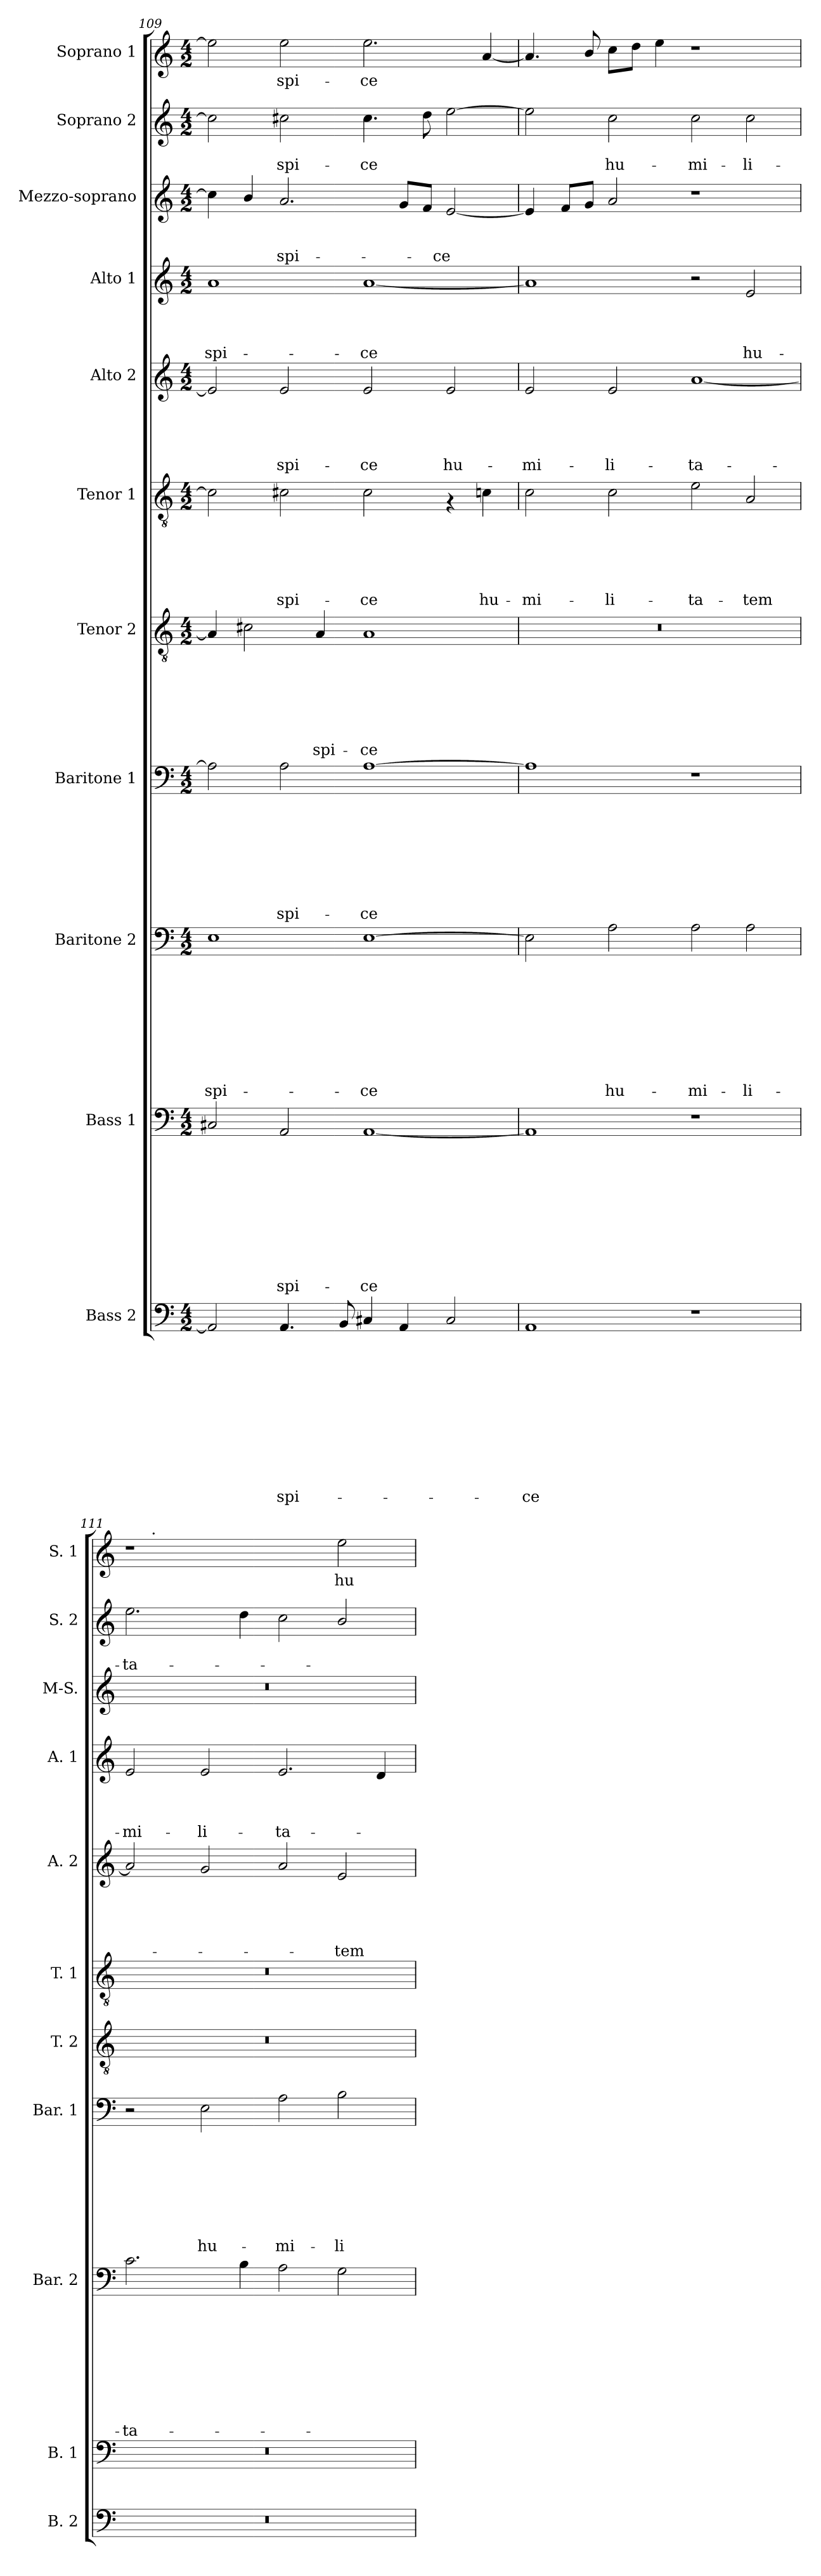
**kern	**text	**text	**text	**text	**text	**text	**text	**text	**text	**text	**text	**kern	**text	**text	**text	**text	**text	**text	**text	**text	**text	**text	**kern	**text	**text	**text	**text	**text	**text	**text	**text	**text	**kern	**text	**text	**text	**text	**text	**text	**text	**text	**kern	**text	**text	**text	**text	**text	**text	**text	**kern	**text	**text	**text	**text	**text	**text	**kern	**text	**text	**text	**text	**text	**kern	**text	**text	**text	**text	**kern	**text	**text	**text	**kern	**text	**text	**kern	**text
*part11	*part11	*part11	*part11	*part11	*part11	*part11	*part11	*part11	*part11	*part11	*part11	*part10	*part10	*part10	*part10	*part10	*part10	*part10	*part10	*part10	*part10	*part10	*part9	*part9	*part9	*part9	*part9	*part9	*part9	*part9	*part9	*part9	*part8	*part8	*part8	*part8	*part8	*part8	*part8	*part8	*part8	*part7	*part7	*part7	*part7	*part7	*part7	*part7	*part7	*part6	*part6	*part6	*part6	*part6	*part6	*part6	*part5	*part5	*part5	*part5	*part5	*part5	*part4	*part4	*part4	*part4	*part4	*part3	*part3	*part3	*part3	*part2	*part2	*part2	*part1	*part1
*staff11	*staff11	*staff11	*staff11	*staff11	*staff11	*staff11	*staff11	*staff11	*staff11	*staff11	*staff11	*staff10	*staff10	*staff10	*staff10	*staff10	*staff10	*staff10	*staff10	*staff10	*staff10	*staff10	*staff9	*staff9	*staff9	*staff9	*staff9	*staff9	*staff9	*staff9	*staff9	*staff9	*staff8	*staff8	*staff8	*staff8	*staff8	*staff8	*staff8	*staff8	*staff8	*staff7	*staff7	*staff7	*staff7	*staff7	*staff7	*staff7	*staff7	*staff6	*staff6	*staff6	*staff6	*staff6	*staff6	*staff6	*staff5	*staff5	*staff5	*staff5	*staff5	*staff5	*staff4	*staff4	*staff4	*staff4	*staff4	*staff3	*staff3	*staff3	*staff3	*staff2	*staff2	*staff2	*staff1	*staff1
*I"Bass 2	*	*	*	*	*	*	*	*	*	*	*	*I"Bass 1	*	*	*	*	*	*	*	*	*	*	*I"Baritone 2	*	*	*	*	*	*	*	*	*	*I"Baritone 1	*	*	*	*	*	*	*	*	*I"Tenor 2	*	*	*	*	*	*	*	*I"Tenor 1	*	*	*	*	*	*	*I"Alto 2	*	*	*	*	*	*I"Alto 1	*	*	*	*	*I"Mezzo-soprano	*	*	*	*I"Soprano 2	*	*	*I"Soprano 1	*
*I'B. 2	*	*	*	*	*	*	*	*	*	*	*	*I'B. 1	*	*	*	*	*	*	*	*	*	*	*I'Bar. 2	*	*	*	*	*	*	*	*	*	*I'Bar. 1	*	*	*	*	*	*	*	*	*I'T. 2	*	*	*	*	*	*	*	*I'T. 1	*	*	*	*	*	*	*I'A. 2	*	*	*	*	*	*I'A. 1	*	*	*	*	*I'M-S.	*	*	*	*I'S. 2	*	*	*I'S. 1	*
*clefF4	*	*	*	*	*	*	*	*	*	*	*	*clefF4	*	*	*	*	*	*	*	*	*	*	*clefF4	*	*	*	*	*	*	*	*	*	*clefF4	*	*	*	*	*	*	*	*	*clefGv2	*	*	*	*	*	*	*	*clefGv2	*	*	*	*	*	*	*clefG2	*	*	*	*	*	*clefG2	*	*	*	*	*clefG2	*	*	*	*clefG2	*	*	*clefG2	*
*k[]	*	*	*	*	*	*	*	*	*	*	*	*k[]	*	*	*	*	*	*	*	*	*	*	*k[]	*	*	*	*	*	*	*	*	*	*k[]	*	*	*	*	*	*	*	*	*k[]	*	*	*	*	*	*	*	*k[]	*	*	*	*	*	*	*k[]	*	*	*	*	*	*k[]	*	*	*	*	*k[]	*	*	*	*k[]	*	*	*k[]	*
*C:	*	*	*	*	*	*	*	*	*	*	*	*C:	*	*	*	*	*	*	*	*	*	*	*C:	*	*	*	*	*	*	*	*	*	*C:	*	*	*	*	*	*	*	*	*C:	*	*	*	*	*	*	*	*C:	*	*	*	*	*	*	*C:	*	*	*	*	*	*C:	*	*	*	*	*C:	*	*	*	*C:	*	*	*C:	*
*M4/2	*	*	*	*	*	*	*	*	*	*	*	*M4/2	*	*	*	*	*	*	*	*	*	*	*M4/2	*	*	*	*	*	*	*	*	*	*M4/2	*	*	*	*	*	*	*	*	*M4/2	*	*	*	*	*	*	*	*M4/2	*	*	*	*	*	*	*M4/2	*	*	*	*	*	*M4/2	*	*	*	*	*M4/2	*	*	*	*M4/2	*	*	*M4/2	*
=109	=109	=109	=109	=109	=109	=109	=109	=109	=109	=109	=109	=109	=109	=109	=109	=109	=109	=109	=109	=109	=109	=109	=109	=109	=109	=109	=109	=109	=109	=109	=109	=109	=109	=109	=109	=109	=109	=109	=109	=109	=109	=109	=109	=109	=109	=109	=109	=109	=109	=109	=109	=109	=109	=109	=109	=109	=109	=109	=109	=109	=109	=109	=109	=109	=109	=109	=109	=109	=109	=109	=109	=109	=109	=109	=109	=109
!	!	!	!	!	!	!	!	!	!	!	!	!	!	!	!	!	!	!	!	!	!	!	!	!	!	!	!	!	!	!	!	!LO:LY:b	!	!	!	!	!	!	!	!	!	!	!	!	!	!	!	!	!	!	!	!	!	!	!	!	!	!	!	!	!	!	!	!	!	!	!LO:LY:b	!	!	!	!	!	!	!	!	!
2AA/]	.	.	.	.	.	.	.	.	.	.	.	2C#X/	.	.	.	.	.	.	.	.	.	.	1E	.	.	.	.	.	.	.	.	-spi-	2A\]	.	.	.	.	.	.	.	.	4A/]	.	.	.	.	.	.	.	2c#\]	.	.	.	.	.	.	2e/]	.	.	.	.	.	1a	.	.	.	-spi-	4cc#\]	.	.	.	2cc#\]	.	.	2ee\]	.
.	.	.	.	.	.	.	.	.	.	.	.	.	.	.	.	.	.	.	.	.	.	.	.	.	.	.	.	.	.	.	.	.	.	.	.	.	.	.	.	.	.	2c#X\	.	.	.	.	.	.	.	.	.	.	.	.	.	.	.	.	.	.	.	.	.	.	.	.	.	4b/	.	.	.	.	.	.	.	.
!	!	!	!	!	!	!	!	!	!	!	!LO:LY:b	!	!	!	!	!	!	!	!	!	!	!LO:LY:b	!	!	!	!	!	!	!	!	!	!	!	!	!	!	!	!	!	!	!LO:LY:b	!	!	!	!	!	!	!	!	!	!	!	!	!	!	!LO:LY:b	!	!	!	!	!	!LO:LY:b	!	!	!	!	!	!	!	!	!LO:LY:b	!	!	!LO:LY:b	!	!LO:LY:b
4.AA/	.	.	.	.	.	.	.	.	.	.	-spi-	2AA/	.	.	.	.	.	.	.	.	.	-spi-	.	.	.	.	.	.	.	.	.	.	2A\	.	.	.	.	.	.	.	-spi-	.	.	.	.	.	.	.	.	2c#X\	.	.	.	.	.	-spi-	2e/	.	.	.	.	-spi-	.	.	.	.	.	2.a/	.	.	-spi-	2cc#X\	.	-spi-	2ee\	-spi-
!	!	!	!	!	!	!	!	!	!	!	!	!	!	!	!	!	!	!	!	!	!	!	!	!	!	!	!	!	!	!	!	!	!	!	!	!	!	!	!	!	!	!	!	!	!	!	!	!	!LO:LY:b	!	!	!	!	!	!	!	!	!	!	!	!	!	!	!	!	!	!	!	!	!	!	!	!	!	!	!
.	.	.	.	.	.	.	.	.	.	.	.	.	.	.	.	.	.	.	.	.	.	.	.	.	.	.	.	.	.	.	.	.	.	.	.	.	.	.	.	.	.	4A/	.	.	.	.	.	.	-spi-	.	.	.	.	.	.	.	.	.	.	.	.	.	.	.	.	.	.	.	.	.	.	.	.	.	.	.
8BB/	.	.	.	.	.	.	.	.	.	.	.	.	.	.	.	.	.	.	.	.	.	.	.	.	.	.	.	.	.	.	.	.	.	.	.	.	.	.	.	.	.	.	.	.	.	.	.	.	.	.	.	.	.	.	.	.	.	.	.	.	.	.	.	.	.	.	.	.	.	.	.	.	.	.	.	.
!	!	!	!	!	!	!	!	!	!	!	!	!	!	!	!	!	!	!	!	!	!	!LO:LY:b	!	!	!	!	!	!	!	!	!	!LO:LY:b	!	!	!	!	!	!	!	!	!LO:LY:b	!	!	!	!	!	!	!	!LO:LY:b	!	!	!	!	!	!	!LO:LY:b	!	!	!	!	!	!LO:LY:b	!	!	!	!	!LO:LY:b	!	!	!	!	!	!	!LO:LY:b	!	!LO:LY:b
4C#X/	.	.	.	.	.	.	.	.	.	.	.	[<1AA	.	.	.	.	.	.	.	.	.	-ce	[>1E	.	.	.	.	.	.	.	.	-ce	[>1A	.	.	.	.	.	.	.	-ce	1A	.	.	.	.	.	.	-ce	2c#\	.	.	.	.	.	-ce	2e/	.	.	.	.	-ce	[<1a	.	.	.	-ce	.	.	.	.	4.cc#\	.	-ce	2.ee\	-ce
4AA/	.	.	.	.	.	.	.	.	.	.	.	.	.	.	.	.	.	.	.	.	.	.	.	.	.	.	.	.	.	.	.	.	.	.	.	.	.	.	.	.	.	.	.	.	.	.	.	.	.	.	.	.	.	.	.	.	.	.	.	.	.	.	.	.	.	.	.	8g/L	.	.	.	.	.	.	.	.
.	.	.	.	.	.	.	.	.	.	.	.	.	.	.	.	.	.	.	.	.	.	.	.	.	.	.	.	.	.	.	.	.	.	.	.	.	.	.	.	.	.	.	.	.	.	.	.	.	.	.	.	.	.	.	.	.	.	.	.	.	.	.	.	.	.	.	.	8f/J	.	.	.	8dd\	.	.	.	.
!	!	!	!	!	!	!	!	!	!	!	!	!	!	!	!	!	!	!	!	!	!	!	!	!	!	!	!	!	!	!	!	!	!	!	!	!	!	!	!	!	!	!	!	!	!	!	!	!	!	!	!	!	!	!	!	!	!	!	!	!	!	!LO:LY:b	!	!	!	!	!	!	!	!	!LO:LY:b	!	!	!	!	!
2C#/	.	.	.	.	.	.	.	.	.	.	.	.	.	.	.	.	.	.	.	.	.	.	.	.	.	.	.	.	.	.	.	.	.	.	.	.	.	.	.	.	.	.	.	.	.	.	.	.	.	4rF	.	.	.	.	.	.	2e/	.	.	.	.	hu-	.	.	.	.	.	[<2e/	.	.	-ce	[>2ee\	.	.	.	.
!	!	!	!	!	!	!	!	!	!	!	!	!	!	!	!	!	!	!	!	!	!	!	!	!	!	!	!	!	!	!	!	!	!	!	!	!	!	!	!	!	!	!	!	!	!	!	!	!	!	!	!	!	!	!	!	!LO:LY:b	!	!	!	!	!	!	!	!	!	!	!	!	!	!	!	!	!	!	!	!
.	.	.	.	.	.	.	.	.	.	.	.	.	.	.	.	.	.	.	.	.	.	.	.	.	.	.	.	.	.	.	.	.	.	.	.	.	.	.	.	.	.	.	.	.	.	.	.	.	.	4cn\	.	.	.	.	.	hu-	.	.	.	.	.	.	.	.	.	.	.	.	.	.	.	.	.	.	[<4a/	.
=110	=110	=110	=110	=110	=110	=110	=110	=110	=110	=110	=110	=110	=110	=110	=110	=110	=110	=110	=110	=110	=110	=110	=110	=110	=110	=110	=110	=110	=110	=110	=110	=110	=110	=110	=110	=110	=110	=110	=110	=110	=110	=110	=110	=110	=110	=110	=110	=110	=110	=110	=110	=110	=110	=110	=110	=110	=110	=110	=110	=110	=110	=110	=110	=110	=110	=110	=110	=110	=110	=110	=110	=110	=110	=110	=110	=110
!	!	!	!	!	!	!	!	!	!	!	!LO:LY:b	!	!	!	!	!	!	!	!	!	!	!	!	!	!	!	!	!	!	!	!	!	!	!	!	!	!	!	!	!	!	!	!	!	!	!	!	!	!	!	!	!	!	!	!	!LO:LY:b	!	!	!	!	!	!LO:LY:b	!	!	!	!	!	!	!	!	!	!	!	!	!	!
1AA	.	.	.	.	.	.	.	.	.	.	-ce	1AA]	.	.	.	.	.	.	.	.	.	.	2E\]	.	.	.	.	.	.	.	.	.	1A]	.	.	.	.	.	.	.	.	0r	.	.	.	.	.	.	.	2c\	.	.	.	.	.	-mi-	2e/	.	.	.	.	-mi-	1a]	.	.	.	.	4e/]	.	.	.	2ee\]	.	.	4.a/]	.
.	.	.	.	.	.	.	.	.	.	.	.	.	.	.	.	.	.	.	.	.	.	.	.	.	.	.	.	.	.	.	.	.	.	.	.	.	.	.	.	.	.	.	.	.	.	.	.	.	.	.	.	.	.	.	.	.	.	.	.	.	.	.	.	.	.	.	.	8f/L	.	.	.	.	.	.	.	.
.	.	.	.	.	.	.	.	.	.	.	.	.	.	.	.	.	.	.	.	.	.	.	.	.	.	.	.	.	.	.	.	.	.	.	.	.	.	.	.	.	.	.	.	.	.	.	.	.	.	.	.	.	.	.	.	.	.	.	.	.	.	.	.	.	.	.	.	8g/J	.	.	.	.	.	.	8b/	.
!	!	!	!	!	!	!	!	!	!	!	!	!	!	!	!	!	!	!	!	!	!	!	!	!	!	!	!	!	!	!	!	!LO:LY:b	!	!	!	!	!	!	!	!	!	!	!	!	!	!	!	!	!	!	!	!	!	!	!	!LO:LY:b	!	!	!	!	!	!LO:LY:b	!	!	!	!	!	!	!	!	!	!	!	!LO:LY:b	!	!
.	.	.	.	.	.	.	.	.	.	.	.	.	.	.	.	.	.	.	.	.	.	.	2A\	.	.	.	.	.	.	.	.	hu-	.	.	.	.	.	.	.	.	.	.	.	.	.	.	.	.	.	2c\	.	.	.	.	.	-li-	2e/	.	.	.	.	-li-	.	.	.	.	.	2a/	.	.	.	2cc\	.	hu-	8cc\L	.
.	.	.	.	.	.	.	.	.	.	.	.	.	.	.	.	.	.	.	.	.	.	.	.	.	.	.	.	.	.	.	.	.	.	.	.	.	.	.	.	.	.	.	.	.	.	.	.	.	.	.	.	.	.	.	.	.	.	.	.	.	.	.	.	.	.	.	.	.	.	.	.	.	.	.	8dd\J	.
.	.	.	.	.	.	.	.	.	.	.	.	.	.	.	.	.	.	.	.	.	.	.	.	.	.	.	.	.	.	.	.	.	.	.	.	.	.	.	.	.	.	.	.	.	.	.	.	.	.	.	.	.	.	.	.	.	.	.	.	.	.	.	.	.	.	.	.	.	.	.	.	.	.	.	4ee\	.
!	!	!	!	!	!	!	!	!	!	!	!	!	!	!	!	!	!	!	!	!	!	!	!	!	!	!	!	!	!	!	!	!LO:LY:b	!	!	!	!	!	!	!	!	!	!	!	!	!	!	!	!	!	!	!	!	!	!	!	!LO:LY:b	!	!	!	!	!	!LO:LY:b	!	!	!	!	!	!	!	!	!	!	!	!LO:LY:b	!	!
1r	.	.	.	.	.	.	.	.	.	.	.	1r	.	.	.	.	.	.	.	.	.	.	2A\	.	.	.	.	.	.	.	.	-mi-	1r	.	.	.	.	.	.	.	.	.	.	.	.	.	.	.	.	2e\	.	.	.	.	.	-ta-	[<1a	.	.	.	.	-ta-	2r	.	.	.	.	1r	.	.	.	2cc\	.	-mi-	1r	.
!	!	!	!	!	!	!	!	!	!	!	!	!	!	!	!	!	!	!	!	!	!	!	!	!	!	!	!	!	!	!	!	!LO:LY:b	!	!	!	!	!	!	!	!	!	!	!	!	!	!	!	!	!	!	!	!	!	!	!	!LO:LY:b	!	!	!	!	!	!	!	!	!	!	!LO:LY:b	!	!	!	!	!	!	!LO:LY:b	!	!
.	.	.	.	.	.	.	.	.	.	.	.	.	.	.	.	.	.	.	.	.	.	.	2A\	.	.	.	.	.	.	.	.	-li-	.	.	.	.	.	.	.	.	.	.	.	.	.	.	.	.	.	2A/	.	.	.	.	.	-tem	.	.	.	.	.	.	2e/	.	.	.	hu-	.	.	.	.	2cc\	.	-li-	.	.
=111	=111	=111	=111	=111	=111	=111	=111	=111	=111	=111	=111	=111	=111	=111	=111	=111	=111	=111	=111	=111	=111	=111	=111	=111	=111	=111	=111	=111	=111	=111	=111	=111	=111	=111	=111	=111	=111	=111	=111	=111	=111	=111	=111	=111	=111	=111	=111	=111	=111	=111	=111	=111	=111	=111	=111	=111	=111	=111	=111	=111	=111	=111	=111	=111	=111	=111	=111	=111	=111	=111	=111	=111	=111	=111	=111	=111
!	!	!	!	!	!	!	!	!	!	!	!	!	!	!	!	!	!	!	!	!	!	!	!	!	!	!	!	!	!	!	!	!LO:LY:b	!	!	!	!	!	!	!	!	!	!	!	!	!	!	!	!	!	!	!	!	!	!	!	!	!	!	!	!	!	!	!	!	!	!	!LO:LY:b	!	!	!	!	!	!	!LO:LY:b	!	!
*	*	*	*	*	*	*	*	*	*	*	*	*	*	*	*	*	*	*	*	*	*	*	*	*	*	*	*	*	*	*	*	*	*	*	*	*	*	*	*	*	*	*	*	*	*	*	*	*	*	*	*	*	*	*	*	*	*	*	*	*	*	*	*	*	*	*	*	*	*	*	*	*	*	*	*^	*
0r	.	.	.	.	.	.	.	.	.	.	.	0r	.	.	.	.	.	.	.	.	.	.	2.c\	.	.	.	.	.	.	.	.	-ta-	2r	.	.	.	.	.	.	.	.	0r	.	.	.	.	.	.	.	0r	.	.	.	.	.	.	2a/]	.	.	.	.	.	2e/	.	.	.	-mi-	0r	.	.	.	2.ee\	.	-ta-	1r	8ryy	.
!	!	!	!	!	!	!	!	!	!	!	!	!	!	!	!	!	!	!	!	!	!	!	!	!	!	!	!	!	!	!	!	!	!	!	!	!	!	!	!	!	!	!	!	!	!	!	!	!	!	!	!	!	!	!	!	!	!	!	!	!	!	!	!	!	!	!	!	!	!	!	!	!	!	!	!	!LO:TX:a:t=.	!
.	.	.	.	.	.	.	.	.	.	.	.	.	.	.	.	.	.	.	.	.	.	.	.	.	.	.	.	.	.	.	.	.	.	.	.	.	.	.	.	.	.	.	.	.	.	.	.	.	.	.	.	.	.	.	.	.	.	.	.	.	.	.	.	.	.	.	.	.	.	.	.	.	.	.	.	1...ryy	.
!	!	!	!	!	!	!	!	!	!	!	!	!	!	!	!	!	!	!	!	!	!	!	!	!	!	!	!	!	!	!	!	!	!	!	!	!	!	!	!	!	!LO:LY:b	!	!	!	!	!	!	!	!	!	!	!	!	!	!	!	!	!	!	!	!	!	!	!	!	!	!LO:LY:b	!	!	!	!	!	!	!	!	!	!
.	.	.	.	.	.	.	.	.	.	.	.	.	.	.	.	.	.	.	.	.	.	.	.	.	.	.	.	.	.	.	.	.	2E\	.	.	.	.	.	.	.	hu-	.	.	.	.	.	.	.	.	.	.	.	.	.	.	.	2g/	.	.	.	.	.	2e/	.	.	.	-li-	.	.	.	.	.	.	.	.	.	.
.	.	.	.	.	.	.	.	.	.	.	.	.	.	.	.	.	.	.	.	.	.	.	4B\	.	.	.	.	.	.	.	.	.	.	.	.	.	.	.	.	.	.	.	.	.	.	.	.	.	.	.	.	.	.	.	.	.	.	.	.	.	.	.	.	.	.	.	.	.	.	.	.	4dd\	.	.	.	.	.
!	!	!	!	!	!	!	!	!	!	!	!	!	!	!	!	!	!	!	!	!	!	!	!	!	!	!	!	!	!	!	!	!	!	!	!	!	!	!	!	!	!LO:LY:b	!	!	!	!	!	!	!	!	!	!	!	!	!	!	!	!	!	!	!	!	!	!	!	!	!	!LO:LY:b	!	!	!	!	!	!	!	!	!	!
.	.	.	.	.	.	.	.	.	.	.	.	.	.	.	.	.	.	.	.	.	.	.	2A\	.	.	.	.	.	.	.	.	.	2A\	.	.	.	.	.	.	.	-mi-	.	.	.	.	.	.	.	.	.	.	.	.	.	.	.	2a/	.	.	.	.	.	2.e/	.	.	.	-ta-	.	.	.	.	2cc\	.	.	2ryy	.	.
!	!	!	!	!	!	!	!	!	!	!	!	!	!	!	!	!	!	!	!	!	!	!	!	!	!	!	!	!	!	!	!	!	!	!	!	!	!	!	!	!	!LO:LY:b	!	!	!	!	!	!	!	!	!	!	!	!	!	!	!	!	!	!	!	!	!LO:LY:b	!	!	!	!	!	!	!	!	!	!	!	!	!	!	!LO:LY:b
.	.	.	.	.	.	.	.	.	.	.	.	.	.	.	.	.	.	.	.	.	.	.	2G\	.	.	.	.	.	.	.	.	.	2B\	.	.	.	.	.	.	.	-li-	.	.	.	.	.	.	.	.	.	.	.	.	.	.	.	2e/	.	.	.	.	-tem	.	.	.	.	.	.	.	.	.	2b/	.	.	2ee\	.	hu-
.	.	.	.	.	.	.	.	.	.	.	.	.	.	.	.	.	.	.	.	.	.	.	.	.	.	.	.	.	.	.	.	.	.	.	.	.	.	.	.	.	.	.	.	.	.	.	.	.	.	.	.	.	.	.	.	.	.	.	.	.	.	.	4d/	.	.	.	.	.	.	.	.	.	.	.	.	.	.
*	*	*	*	*	*	*	*	*	*	*	*	*	*	*	*	*	*	*	*	*	*	*	*	*	*	*	*	*	*	*	*	*	*	*	*	*	*	*	*	*	*	*	*	*	*	*	*	*	*	*	*	*	*	*	*	*	*	*	*	*	*	*	*	*	*	*	*	*	*	*	*	*	*	*	*v	*v	*
=	=	=	=	=	=	=	=	=	=	=	=	=	=	=	=	=	=	=	=	=	=	=	=	=	=	=	=	=	=	=	=	=	=	=	=	=	=	=	=	=	=	=	=	=	=	=	=	=	=	=	=	=	=	=	=	=	=	=	=	=	=	=	=	=	=	=	=	=	=	=	=	=	=	=	=	=
*-	*-	*-	*-	*-	*-	*-	*-	*-	*-	*-	*-	*-	*-	*-	*-	*-	*-	*-	*-	*-	*-	*-	*-	*-	*-	*-	*-	*-	*-	*-	*-	*-	*-	*-	*-	*-	*-	*-	*-	*-	*-	*-	*-	*-	*-	*-	*-	*-	*-	*-	*-	*-	*-	*-	*-	*-	*-	*-	*-	*-	*-	*-	*-	*-	*-	*-	*-	*-	*-	*-	*-	*-	*-	*-	*-	*-
